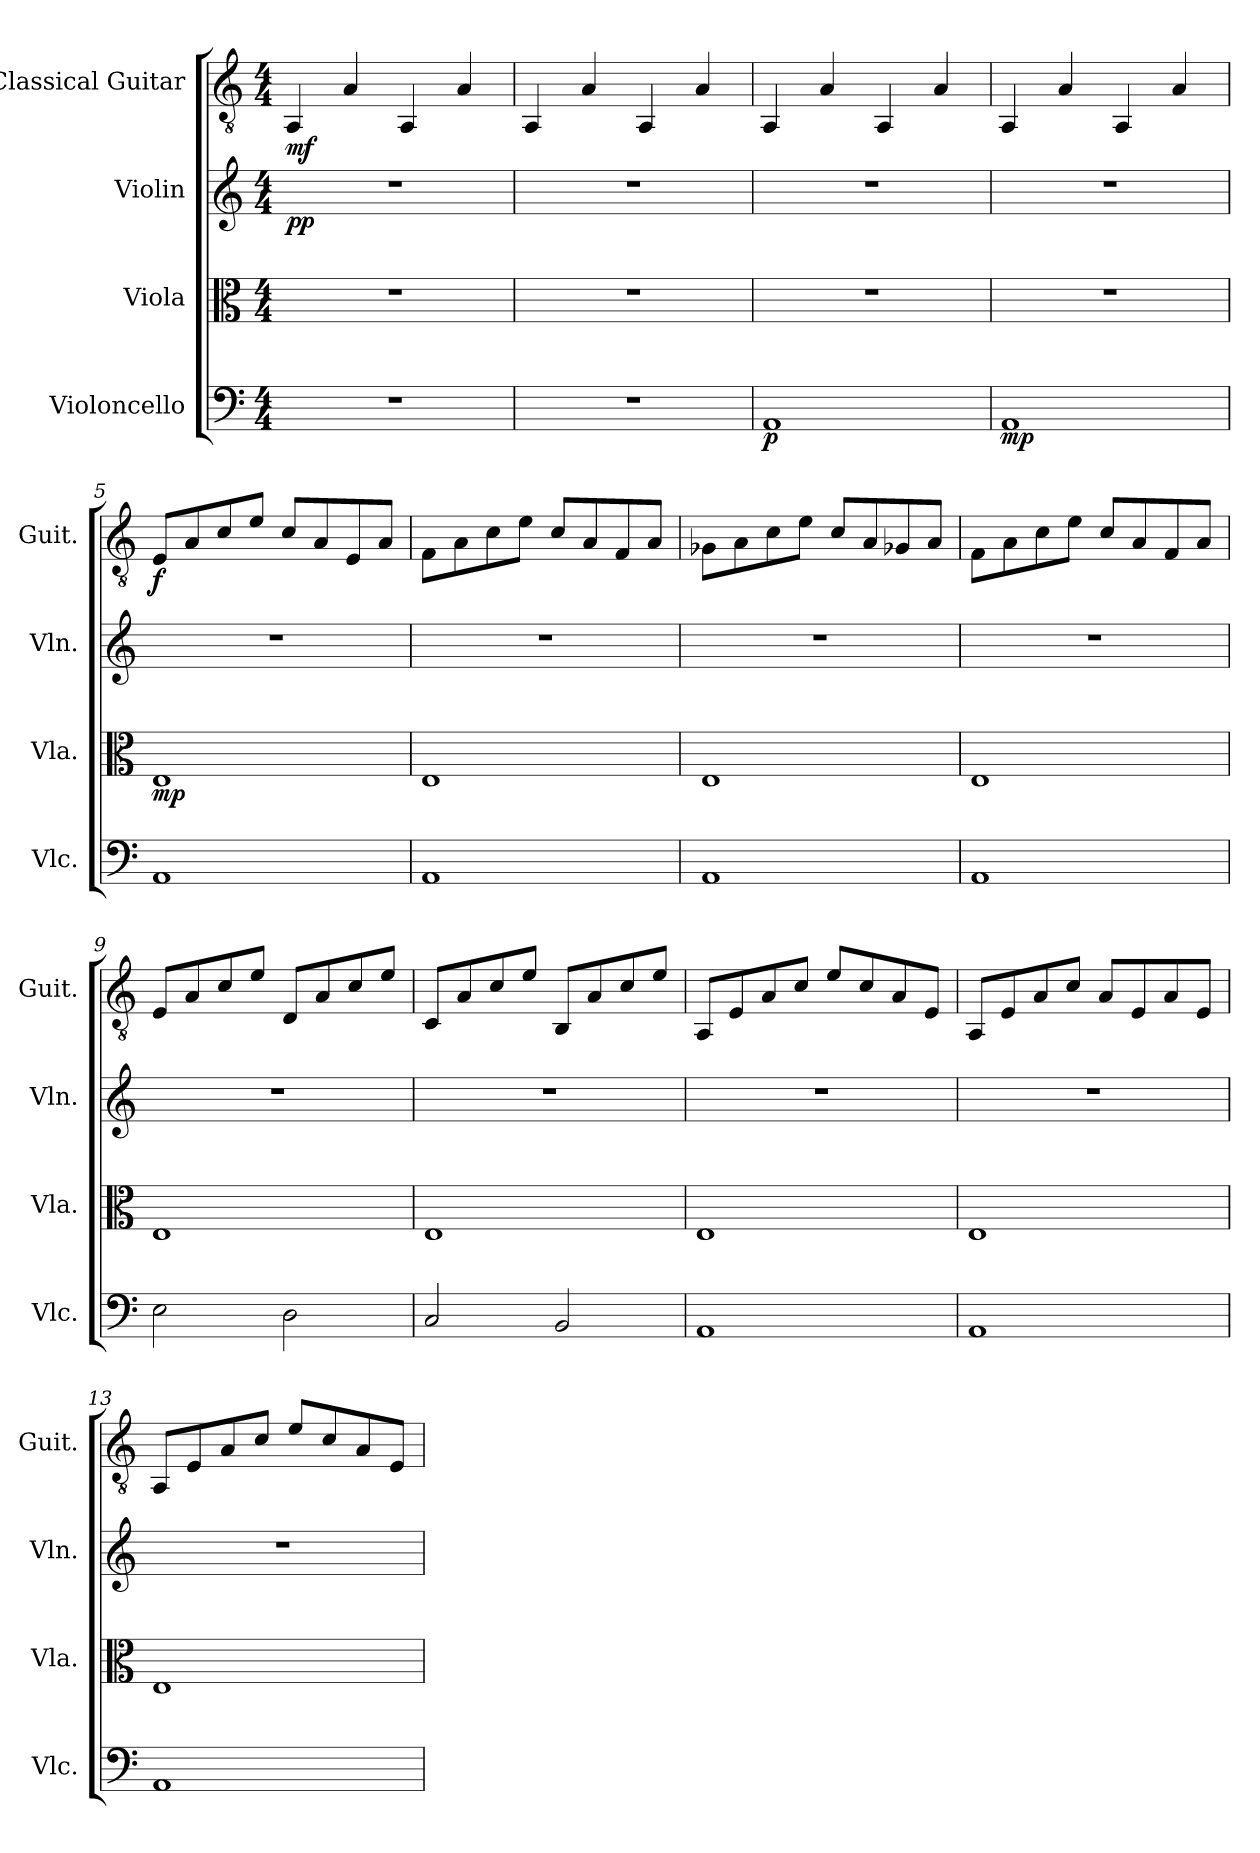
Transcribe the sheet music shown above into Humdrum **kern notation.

**kern	**dynam	**kern	**dynam	**kern	**dynam	**kern	**dynam
*part4	*part4	*part3	*part3	*part2	*part2	*part1	*part1
*staff4	*staff4	*staff3	*staff3	*staff2	*staff2	*staff1	*staff1
*I"Violoncello	*	*I"Viola	*	*I"Violin	*	*I"Classical Guitar	*
*I'Vlc.	*	*I'Vla.	*	*I'Vln.	*	*I'Guit.	*
*clefF4	*	*clefC3	*	*clefG2	*	*clefGv2	*
*k[]	*	*k[]	*	*k[]	*	*k[]	*
*M4/4	*	*M4/4	*	*M4/4	*	*M4/4	*
*MM110	*	*MM110	*	*MM110	*	*MM110	*
=1	=1	=1	=1	=1	=1	=1	=1
!	!	!	!	!	!LO:DY:b	!	!LO:DY:b
1r	.	1r	.	1r	pp	4AA/	mf
.	.	.	.	.	.	4A/	.
.	.	.	.	.	.	4AA/	.
.	.	.	.	.	.	4A/	.
=2	=2	=2	=2	=2	=2	=2	=2
1r	.	1r	.	1r	.	4AA/	.
.	.	.	.	.	.	4A/	.
.	.	.	.	.	.	4AA/	.
.	.	.	.	.	.	4A/	.
=3	=3	=3	=3	=3	=3	=3	=3
!	!LO:DY:b	!	!	!	!	!	!
1AA	p	1r	.	1r	.	4AA/	.
.	.	.	.	.	.	4A/	.
.	.	.	.	.	.	4AA/	.
.	.	.	.	.	.	4A/	.
=4	=4	=4	=4	=4	=4	=4	=4
!	!LO:DY:b	!	!	!	!	!	!
1AA	mp	1r	.	1r	.	4AA/	.
.	.	.	.	.	.	4A/	.
.	.	.	.	.	.	4AA/	.
.	.	.	.	.	.	4A/	.
=5	=5	=5	=5	=5	=5	=5	=5
!	!	!	!LO:DY:b	!	!	!	!LO:DY:b
1AA	.	1E	mp	1r	.	8E/L	f
.	.	.	.	.	.	8A/	.
.	.	.	.	.	.	8c/	.
.	.	.	.	.	.	8e/J	.
.	.	.	.	.	.	8c/L	.
.	.	.	.	.	.	8A/	.
.	.	.	.	.	.	8E/	.
.	.	.	.	.	.	8A/J	.
=6	=6	=6	=6	=6	=6	=6	=6
1AA	.	1E	.	1r	.	8F\L	.
.	.	.	.	.	.	8A\	.
.	.	.	.	.	.	8c\	.
.	.	.	.	.	.	8e\J	.
.	.	.	.	.	.	8c/L	.
.	.	.	.	.	.	8A/	.
.	.	.	.	.	.	8F/	.
.	.	.	.	.	.	8A/J	.
!!LO:LB:g=z
=7	=7	=7	=7	=7	=7	=7	=7
1AA	.	1E	.	1r	.	8G-X\L	.
.	.	.	.	.	.	8A\	.
.	.	.	.	.	.	8c\	.
.	.	.	.	.	.	8e\J	.
.	.	.	.	.	.	8c/L	.
.	.	.	.	.	.	8A/	.
.	.	.	.	.	.	8G-X/	.
.	.	.	.	.	.	8A/J	.
=8	=8	=8	=8	=8	=8	=8	=8
1AA	.	1E	.	1r	.	8F\L	.
.	.	.	.	.	.	8A\	.
.	.	.	.	.	.	8c\	.
.	.	.	.	.	.	8e\J	.
.	.	.	.	.	.	8c/L	.
.	.	.	.	.	.	8A/	.
.	.	.	.	.	.	8F/	.
.	.	.	.	.	.	8A/J	.
=9	=9	=9	=9	=9	=9	=9	=9
2E\	.	1E	.	1r	.	8E/L	.
.	.	.	.	.	.	8A/	.
.	.	.	.	.	.	8c/	.
.	.	.	.	.	.	8e/J	.
2D\	.	.	.	.	.	8D/L	.
.	.	.	.	.	.	8A/	.
.	.	.	.	.	.	8c/	.
.	.	.	.	.	.	8e/J	.
=10	=10	=10	=10	=10	=10	=10	=10
2C/	.	1E	.	1r	.	8C/L	.
.	.	.	.	.	.	8A/	.
.	.	.	.	.	.	8c/	.
.	.	.	.	.	.	8e/J	.
2BB/	.	.	.	.	.	8BB/L	.
.	.	.	.	.	.	8A/	.
.	.	.	.	.	.	8c/	.
.	.	.	.	.	.	8e/J	.
=11	=11	=11	=11	=11	=11	=11	=11
1AA	.	1E	.	1r	.	8AA/L	.
.	.	.	.	.	.	8E/	.
.	.	.	.	.	.	8A/	.
.	.	.	.	.	.	8c/J	.
.	.	.	.	.	.	8e/L	.
.	.	.	.	.	.	8c/	.
.	.	.	.	.	.	8A/	.
.	.	.	.	.	.	8E/J	.
!!LO:PB:g=z
=12	=12	=12	=12	=12	=12	=12	=12
1AA	.	1E	.	1r	.	8AA/L	.
.	.	.	.	.	.	8E/	.
.	.	.	.	.	.	8A/	.
.	.	.	.	.	.	8c/J	.
.	.	.	.	.	.	8A/L	.
.	.	.	.	.	.	8E/	.
.	.	.	.	.	.	8A/	.
.	.	.	.	.	.	8E/J	.
=13	=13	=13	=13	=13	=13	=13	=13
1AA	.	1E	.	1r	.	8AA/L	.
.	.	.	.	.	.	8E/	.
.	.	.	.	.	.	8A/	.
.	.	.	.	.	.	8c/J	.
.	.	.	.	.	.	8e/L	.
.	.	.	.	.	.	8c/	.
.	.	.	.	.	.	8A/	.
.	.	.	.	.	.	8E/J	.
=	=	=	=	=	=	=	=
*-	*-	*-	*-	*-	*-	*-	*-
